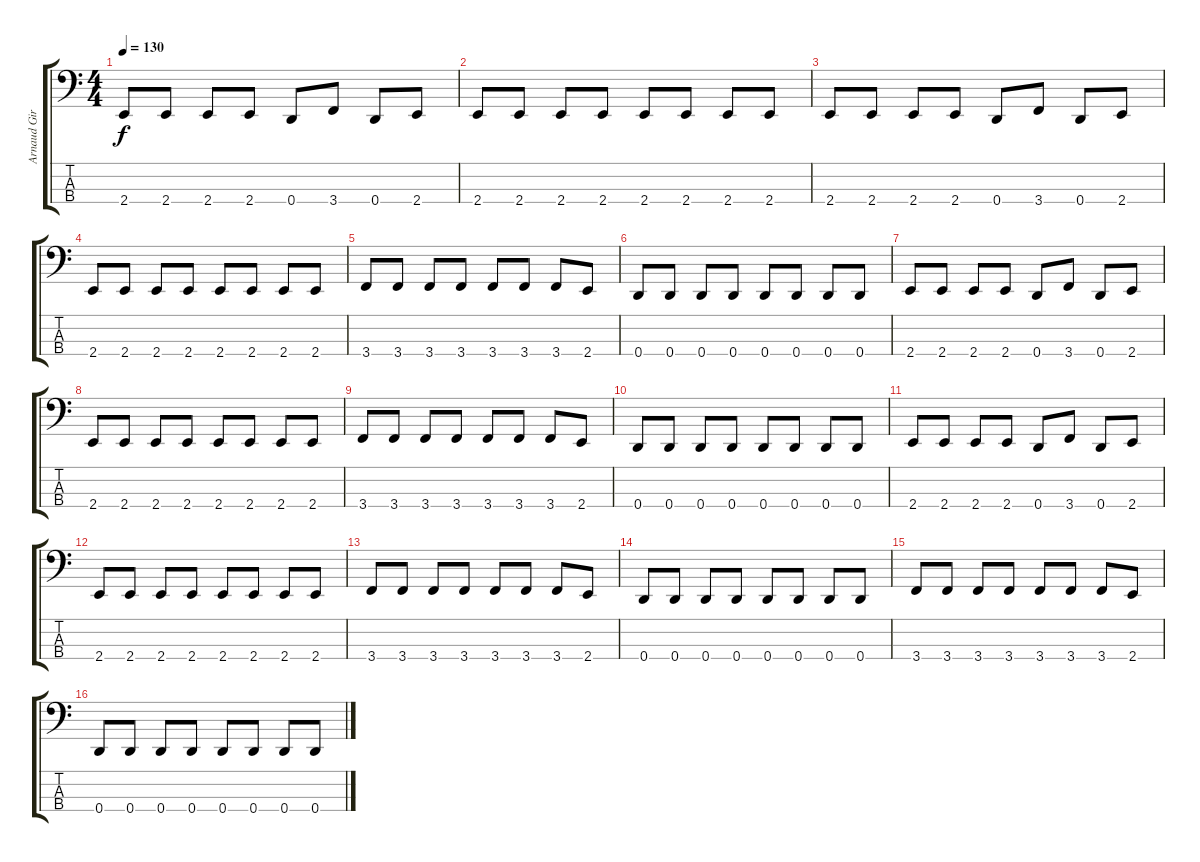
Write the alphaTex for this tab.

\track ("Arnaud Giroux" "Arnaud Gir") {instrument electricbassfinger}
\staff {score tabs}
\tuning (G2 D2 A1 D1) {hide}
\ts (4 4)
\tempo 130
\clef f4
\ks c
2.4.8{dy f} 2.4.8 2.4.8 2.4.8 0.4.8 3.4.8 0.4.8 2.4.8 |
2.4.8 2.4.8 2.4.8 2.4.8 2.4.8 2.4.8 2.4.8 2.4.8 |
2.4.8 2.4.8 2.4.8 2.4.8 0.4.8 3.4.8 0.4.8 2.4.8 |
2.4.8 2.4.8 2.4.8 2.4.8 2.4.8 2.4.8 2.4.8 2.4.8 |
3.4.8 3.4.8 3.4.8 3.4.8 3.4.8 3.4.8 3.4.8 2.4.8 |
0.4.8 0.4.8 0.4.8 0.4.8 0.4.8 0.4.8 0.4.8 0.4.8 |
2.4.8 2.4.8 2.4.8 2.4.8 0.4.8 3.4.8 0.4.8 2.4.8 |
2.4.8 2.4.8 2.4.8 2.4.8 2.4.8 2.4.8 2.4.8 2.4.8 |
3.4.8 3.4.8 3.4.8 3.4.8 3.4.8 3.4.8 3.4.8 2.4.8 |
0.4.8 0.4.8 0.4.8 0.4.8 0.4.8 0.4.8 0.4.8 0.4.8 |
2.4.8 2.4.8 2.4.8 2.4.8 0.4.8 3.4.8 0.4.8 2.4.8 |
2.4.8 2.4.8 2.4.8 2.4.8 2.4.8 2.4.8 2.4.8 2.4.8 |
3.4.8 3.4.8 3.4.8 3.4.8 3.4.8 3.4.8 3.4.8 2.4.8 |
0.4.8 0.4.8 0.4.8 0.4.8 0.4.8 0.4.8 0.4.8 0.4.8 |
3.4.8 3.4.8 3.4.8 3.4.8 3.4.8 3.4.8 3.4.8 2.4.8 |
0.4.8 0.4.8 0.4.8 0.4.8 0.4.8 0.4.8 0.4.8 0.4.8
